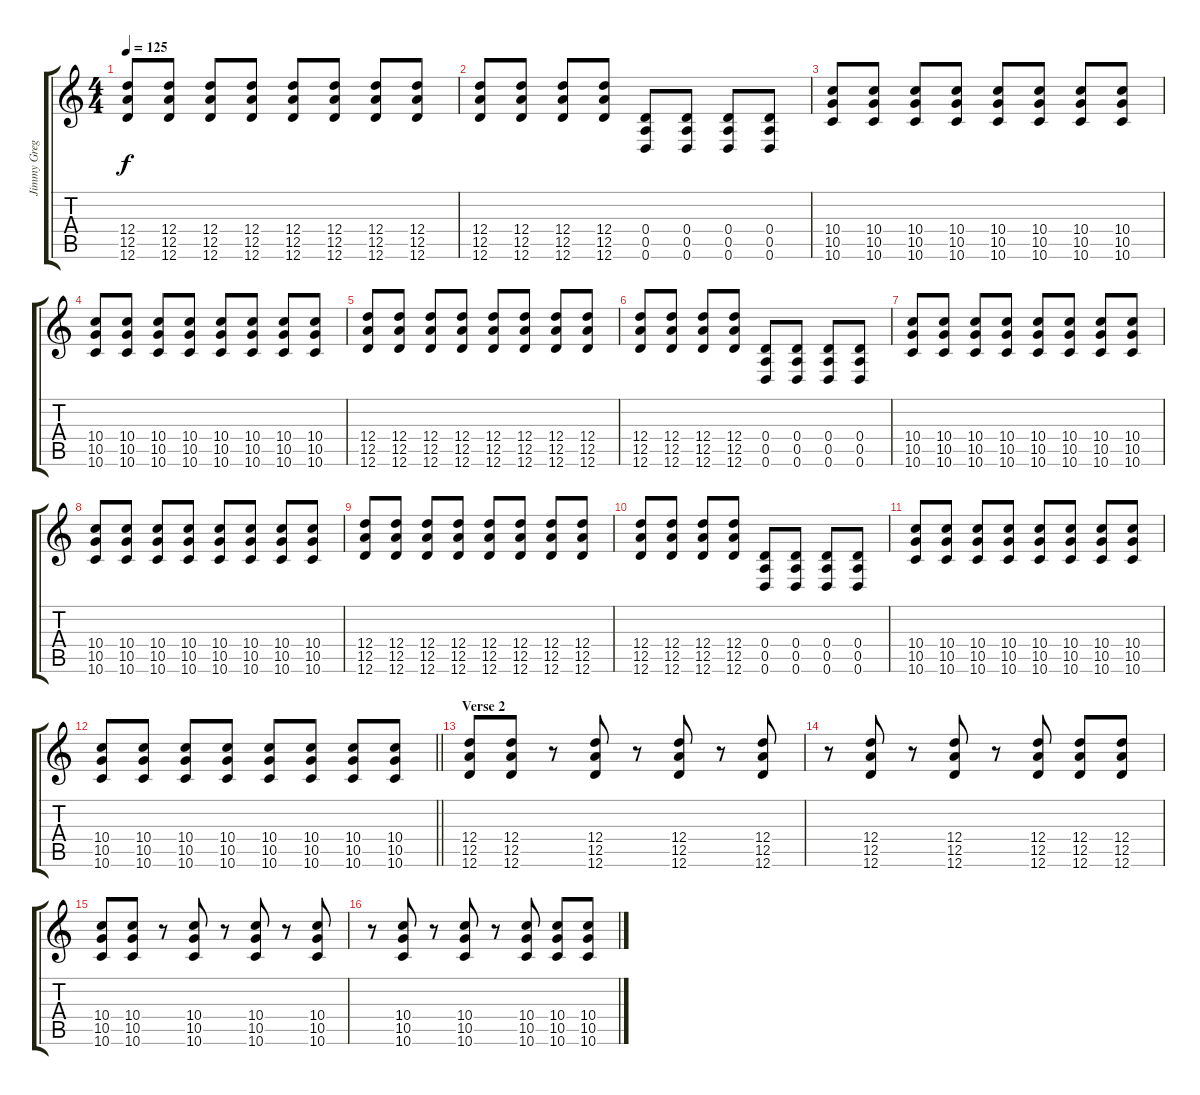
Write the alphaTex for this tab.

\track ("Jimmy Gregerson" "Jimmy Greg") {instrument distortionguitar}
\staff {score tabs}
\tuning (E4 B3 G3 D3 A2 D2) {hide}
\ts (4 4)
\tempo 125
\clef g2
\ks c
(12.4 12.5 12.6).8{dy f} (12.4 12.5 12.6).8 (12.4 12.5 12.6).8 (12.4 12.5 12.6).8 (12.4 12.5 12.6).8 (12.4 12.5 12.6).8 (12.4 12.5 12.6).8 (12.4 12.5 12.6).8 |
(12.4 12.5 12.6).8 (12.4 12.5 12.6).8 (12.4 12.5 12.6).8 (12.4 12.5 12.6).8 (0.4 0.5 0.6).8 (0.4 0.5 0.6).8 (0.4 0.5 0.6).8 (0.4 0.5 0.6).8 |
(10.4 10.5 10.6).8 (10.4 10.5 10.6).8 (10.4 10.5 10.6).8 (10.4 10.5 10.6).8 (10.4 10.5 10.6).8 (10.4 10.5 10.6).8 (10.4 10.5 10.6).8 (10.4 10.5 10.6).8 |
(10.4 10.5 10.6).8 (10.4 10.5 10.6).8 (10.4 10.5 10.6).8 (10.4 10.5 10.6).8 (10.4 10.5 10.6).8 (10.4 10.5 10.6).8 (10.4 10.5 10.6).8 (10.4 10.5 10.6).8 |
(12.4 12.5 12.6).8 (12.4 12.5 12.6).8 (12.4 12.5 12.6).8 (12.4 12.5 12.6).8 (12.4 12.5 12.6).8 (12.4 12.5 12.6).8 (12.4 12.5 12.6).8 (12.4 12.5 12.6).8 |
(12.4 12.5 12.6).8 (12.4 12.5 12.6).8 (12.4 12.5 12.6).8 (12.4 12.5 12.6).8 (0.4 0.5 0.6).8 (0.4 0.5 0.6).8 (0.4 0.5 0.6).8 (0.4 0.5 0.6).8 |
(10.4 10.5 10.6).8 (10.4 10.5 10.6).8 (10.4 10.5 10.6).8 (10.4 10.5 10.6).8 (10.4 10.5 10.6).8 (10.4 10.5 10.6).8 (10.4 10.5 10.6).8 (10.4 10.5 10.6).8 |
(10.4 10.5 10.6).8 (10.4 10.5 10.6).8 (10.4 10.5 10.6).8 (10.4 10.5 10.6).8 (10.4 10.5 10.6).8 (10.4 10.5 10.6).8 (10.4 10.5 10.6).8 (10.4 10.5 10.6).8 |
(12.4 12.5 12.6).8 (12.4 12.5 12.6).8 (12.4 12.5 12.6).8 (12.4 12.5 12.6).8 (12.4 12.5 12.6).8 (12.4 12.5 12.6).8 (12.4 12.5 12.6).8 (12.4 12.5 12.6).8 |
(12.4 12.5 12.6).8 (12.4 12.5 12.6).8 (12.4 12.5 12.6).8 (12.4 12.5 12.6).8 (0.4 0.5 0.6).8 (0.4 0.5 0.6).8 (0.4 0.5 0.6).8 (0.4 0.5 0.6).8 |
(10.4 10.5 10.6).8 (10.4 10.5 10.6).8 (10.4 10.5 10.6).8 (10.4 10.5 10.6).8 (10.4 10.5 10.6).8 (10.4 10.5 10.6).8 (10.4 10.5 10.6).8 (10.4 10.5 10.6).8 |
\barLineRight lightlight
(10.4 10.5 10.6).8 (10.4 10.5 10.6).8 (10.4 10.5 10.6).8 (10.4 10.5 10.6).8 (10.4 10.5 10.6).8 (10.4 10.5 10.6).8 (10.4 10.5 10.6).8 (10.4 10.5 10.6).8 |
\section ("" "Verse 2")
(12.4 12.5 12.6).8 (12.4 12.5 12.6).8 r.8 (12.4 12.5 12.6).8 r.8 (12.4 12.5 12.6).8 r.8 (12.4 12.5 12.6).8 |
r.8 (12.4 12.5 12.6).8 r.8 (12.4 12.5 12.6).8 r.8 (12.4 12.5 12.6).8 (12.4 12.5 12.6).8 (12.4 12.5 12.6).8 |
(10.4 10.5 10.6).8 (10.4 10.5 10.6).8 r.8 (10.4 10.5 10.6).8 r.8 (10.4 10.5 10.6).8 r.8 (10.4 10.5 10.6).8 |
r.8 (10.4 10.5 10.6).8 r.8 (10.4 10.5 10.6).8 r.8 (10.4 10.5 10.6).8 (10.4 10.5 10.6).8 (10.4 10.5 10.6).8
